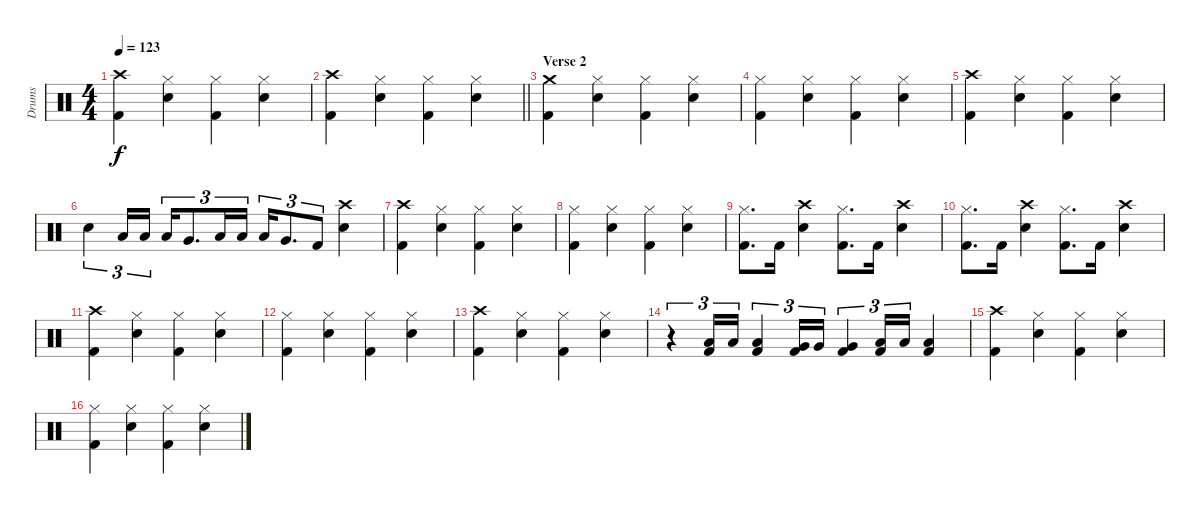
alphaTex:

\track ("Drums" "Drums") {instrument percussion}
\staff {score}
\articulation defaults
\ts (4 4)
\tempo 123
\clef neutral
\ks c
("Crash high (hit)" "Kick (hit) 2").4{dy f} ("Hi-Hat (closed)" "Snare (hit) 2").4 ("Hi-Hat (closed)" "Kick (hit) 2").4 ("Hi-Hat (closed)" "Snare (hit) 2").4 |
\barLineRight lightlight
("Crash high (hit)" "Kick (hit) 2").4 ("Hi-Hat (closed)" "Snare (hit) 2").4 ("Hi-Hat (closed)" "Kick (hit) 2").4 ("Hi-Hat (closed)" "Snare (hit) 2").4 |
\section ("" "Verse 2")
("Crash medium (hit)" "Kick (hit) 2").4 ("Hi-Hat (closed)" "Snare (hit) 2").4 ("Hi-Hat (closed)" "Kick (hit) 2").4 ("Hi-Hat (closed)" "Snare (hit) 2").4 |
("Hi-Hat (closed)" "Kick (hit) 2").4 ("Hi-Hat (closed)" "Snare (hit) 2").4 ("Hi-Hat (closed)" "Kick (hit) 2").4 ("Hi-Hat (closed)" "Snare (hit) 2").4 |
("Crash high (hit)" "Kick (hit) 2").4 ("Hi-Hat (closed)" "Snare (hit) 2").4 ("Hi-Hat (closed)" "Kick (hit) 2").4 ("Hi-Hat (closed)" "Snare (hit) 2").4 |
"Snare (hit) 2".4{tu (3 2)} "Low Tom (hit)".16{tu (3 2)} "Low Tom (hit)".16{tu (3 2)} "Low Tom (hit)".16{tu (3 2)} "Very Low Tom (hit)".8{d tu (3 2)} "Low Tom (hit)".16{tu (3 2)} "Low Tom (hit)".16{tu (3 2)} "Low Tom (hit)".16{tu (3 2)} "Very Low Tom (hit)".8{d tu (3 2)} "Kick (hit) 2".8{tu (3 2)} ("Crash high (hit)" "Snare (hit) 2").4 |
("Crash high (hit)" "Kick (hit) 2").4 ("Hi-Hat (closed)" "Snare (hit) 2").4 ("Hi-Hat (closed)" "Kick (hit) 2").4 ("Hi-Hat (closed)" "Snare (hit) 2").4 |
("Hi-Hat (closed)" "Kick (hit) 2").4 ("Hi-Hat (closed)" "Snare (hit) 2").4 ("Hi-Hat (closed)" "Kick (hit) 2").4 ("Hi-Hat (closed)" "Snare (hit) 2").4 |
("Hi-Hat (closed)" "Kick (hit) 2").8{d} "Kick (hit) 2".16 ("Crash high (hit)" "Snare (hit) 2").4 ("Hi-Hat (closed)" "Kick (hit) 2").8{d} "Kick (hit) 2".16 ("Crash high (hit)" "Snare (hit) 2").4 |
("Hi-Hat (closed)" "Kick (hit) 2").8{d} "Kick (hit) 2".16 ("Crash high (hit)" "Snare (hit) 2").4 ("Hi-Hat (closed)" "Kick (hit) 2").8{d} "Kick (hit) 2".16 ("Crash high (hit)" "Snare (hit) 2").4 |
("Crash high (hit)" "Kick (hit) 2").4 ("Hi-Hat (closed)" "Snare (hit) 2").4 ("Hi-Hat (closed)" "Kick (hit) 2").4 ("Hi-Hat (closed)" "Snare (hit) 2").4 |
("Hi-Hat (closed)" "Kick (hit) 2").4 ("Hi-Hat (closed)" "Snare (hit) 2").4 ("Hi-Hat (closed)" "Kick (hit) 2").4 ("Hi-Hat (closed)" "Snare (hit) 2").4 |
("Crash high (hit)" "Kick (hit) 2").4 ("Hi-Hat (closed)" "Snare (hit) 2").4 ("Hi-Hat (closed)" "Kick (hit) 2").4 ("Hi-Hat (closed)" "Snare (hit) 2").4 |
r.4{tu (3 2)} ("Low Tom (hit)" "Kick (hit) 2").16{tu (3 2)} "Low Tom (hit)".16{tu (3 2)} ("Low Tom (hit)" "Kick (hit) 2").4{tu (3 2)} ("Very Low Tom (hit)" "Kick (hit) 2").16{tu (3 2)} "Very Low Tom (hit)".16{tu (3 2)} ("Very Low Tom (hit)" "Kick (hit) 2").4{tu (3 2)} ("Low Floor Tom (hit)" "Kick (hit) 2").16{tu (3 2)} "Low Floor Tom (hit)".16{tu (3 2)} ("Low Floor Tom (hit)" "Kick (hit) 2").4 |
("Crash high (hit)" "Kick (hit) 2").4 ("Hi-Hat (closed)" "Snare (hit) 2").4 ("Hi-Hat (closed)" "Kick (hit) 2").4 ("Hi-Hat (closed)" "Snare (hit) 2").4 |
("Hi-Hat (closed)" "Kick (hit) 2").4 ("Hi-Hat (closed)" "Snare (hit) 2").4 ("Hi-Hat (closed)" "Kick (hit) 2").4 ("Hi-Hat (closed)" "Snare (hit) 2").4
